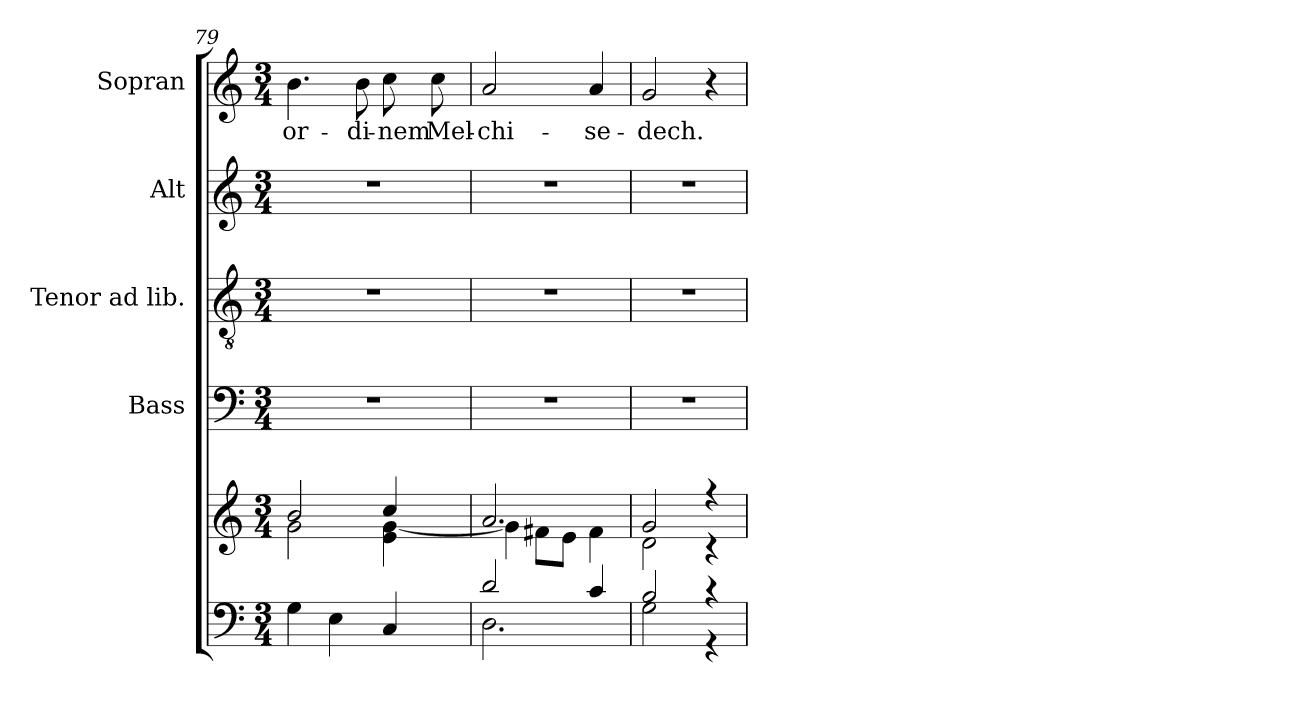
**kern	**kern	**kern	**kern	**kern	**kern	**text
*part5	*part5	*part4	*part3	*part2	*part1	*part1
*staff6	*staff5	*staff4	*staff3	*staff2	*staff1	*staff1
*	*	*I"Bass	*I"Tenor ad lib.	*I"Alt	*I"Sopran	*
*	*	*I'B.	*I'T.	*I'A.	*I'S.	*
*clefF4	*clefG2	*clefF4	*clefGv2	*clefG2	*clefG2	*
*k[]	*k[]	*k[]	*k[]	*k[]	*k[]	*
*C:	*C:	*C:	*C:	*C:	*C:	*
*M3/4	*M3/4	*M3/4	*M3/4	*M3/4	*M3/4	*
=79	=79	=79	=79	=79	=79	=79
*	*^	*	*	*	*	*
!	!	!	!	!	!	!	!LO:LY:b
4G\	2b/	2g\	2.r	2.r	2.r	4.b\	or-
4E\	.	.	.	.	.	.	.
!	!	!	!	!	!	!	!LO:LY:b
.	.	.	.	.	.	8b\	-di-
!	!	!	!	!	!	!	!LO:LY:b
4C/	4cc/	4e\ [<4g\	.	.	.	8cc\	-nem
!	!	!	!	!	!	!	!LO:LY:b
.	.	.	.	.	.	8cc\	Mel-
=80	=80	=80	=80	=80	=80	=80	=80
*^	*	*	*	*	*	*	*
!	!	!	!	!	!	!	!	!LO:LY:b
2d/	2.D\	2.a/	4g\]	2.r	2.r	2.r	2a/	-chi-
.	.	.	8f#X\L	.	.	.	.	.
.	.	.	8e\J	.	.	.	.	.
!	!	!	!	!	!	!	!	!LO:LY:b
4c/	.	.	4f#\	.	.	.	4a/	-se-
=81	=81	=81	=81	=81	=81	=81	=81	=81
!	!	!	!	!	!	!	!	!LO:LY:b
2B/	2G\	2g/	2d\	2.r	2.r	2.r	2g/	-dech.
4r	4r	4r	4r	.	.	.	4r	.
*v	*v	*	*	*	*	*	*	*
*	*v	*v	*	*	*	*	*
=	=	=	=	=	=	=
*-	*-	*-	*-	*-	*-	*-
